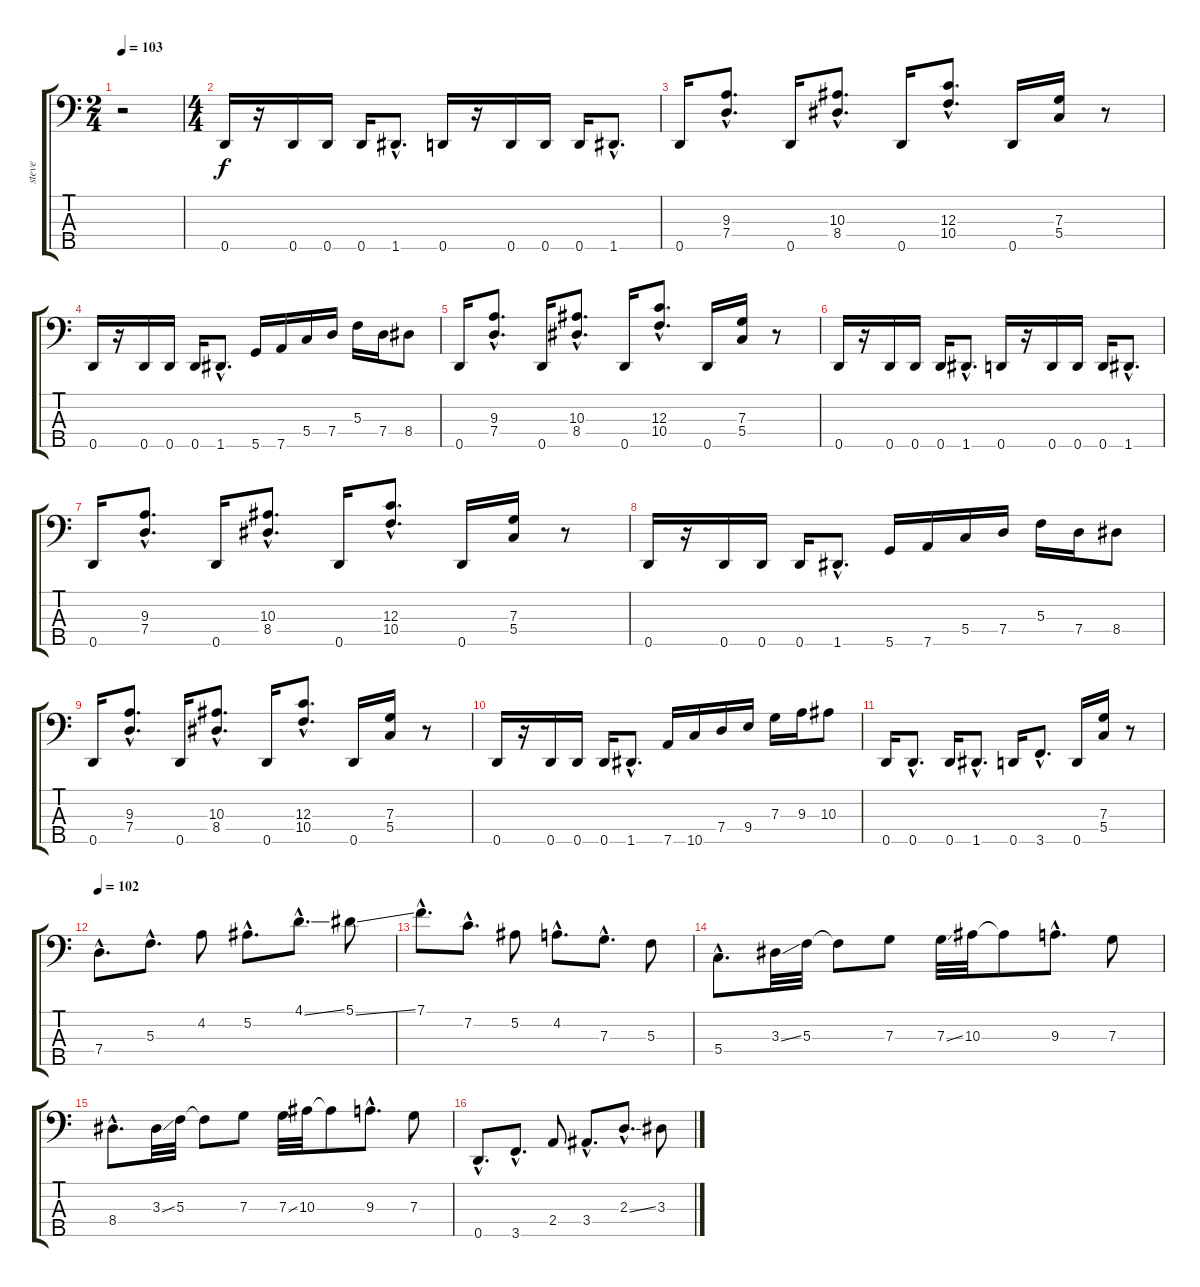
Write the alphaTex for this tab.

\track ("steve" "steve") {instrument electricbassfinger}
\staff {score tabs}
\tuning (Bb2 F2 C2 G1 D1) {hide}
\ts (2 4)
\tempo 103
\clef f4
\ks c
r.2{dy f} |
\ts (4 4)
0.5.16 r.16 0.5.16 0.5.16 0.5.16 1.5{hac}.8{d} 0.5.16 r.16 0.5.16 0.5.16 0.5.16 1.5{hac}.8{d} |
0.5.16 (9.3{hac} 7.4{hac}).8{d} 0.5.16 (10.3{hac} 8.4{hac}).8{d} 0.5.16 (12.3{hac} 10.4{hac}).8{d} 0.5.16 (7.3 5.4).16 r.8 |
0.5.16 r.16 0.5.16 0.5.16 0.5.16 1.5{hac}.8{d} 5.5.16 7.5.16 5.4.16 7.4.16 5.3.16 7.4.16 8.4.8 |
0.5.16 (9.3{hac} 7.4{hac}).8{d} 0.5.16 (10.3{hac} 8.4{hac}).8{d} 0.5.16 (12.3{hac} 10.4{hac}).8{d} 0.5.16 (7.3 5.4).16 r.8 |
0.5.16 r.16 0.5.16 0.5.16 0.5.16 1.5{hac}.8{d} 0.5.16 r.16 0.5.16 0.5.16 0.5.16 1.5{hac}.8{d} |
0.5.16 (9.3{hac} 7.4{hac}).8{d} 0.5.16 (10.3{hac} 8.4{hac}).8{d} 0.5.16 (12.3{hac} 10.4{hac}).8{d} 0.5.16 (7.3 5.4).16 r.8 |
0.5.16 r.16 0.5.16 0.5.16 0.5.16 1.5{hac}.8{d} 5.5.16 7.5.16 5.4.16 7.4.16 5.3.16 7.4.16 8.4.8 |
0.5.16 (9.3{hac} 7.4{hac}).8{d} 0.5.16 (10.3{hac} 8.4{hac}).8{d} 0.5.16 (12.3{hac} 10.4{hac}).8{d} 0.5.16 (7.3 5.4).16 r.8 |
0.5.16 r.16 0.5.16 0.5.16 0.5.16 1.5{hac}.8{d} 7.5.16 10.5.16 7.4.16 9.4.16 7.3.16 9.3.16 10.3.8 |
0.5.16 0.5{hac}.8{d} 0.5.16 1.5{hac}.8{d} 0.5.16 3.5{hac}.8{d} 0.5.16 (7.3 5.4).16 r.8 |
\tempo 102
7.4{hac}.8{d} 5.3{hac}.8{d} 4.2.8 5.2{hac}.8{d} 4.1{ss hac}.8{d} 5.1{ss}.8 |
7.1{hac}.8{d} 7.2{hac}.8{d} 5.2.8 4.2{hac}.8{d} 7.3{hac}.8{d} 5.3.8 |
5.4{hac}.8{d} 3.3{ss}.32 5.3.32 5.3{t}.8 7.3.8 7.3{ss}.32 10.3.32 10.3{t}.8 9.3{hac}.8{d} 7.3.8 |
8.4{hac}.8{d} 3.3{ss}.32 5.3.32 5.3{t}.8 7.3.8 7.3{ss}.32 10.3.32 10.3{t}.8 9.3{hac}.8{d} 7.3.8 |
0.5{hac}.8{d} 3.5{hac}.8{d} 2.4.8 3.4{hac}.8{d} 2.3{ss hac}.8{d} 3.3{ss}.8
